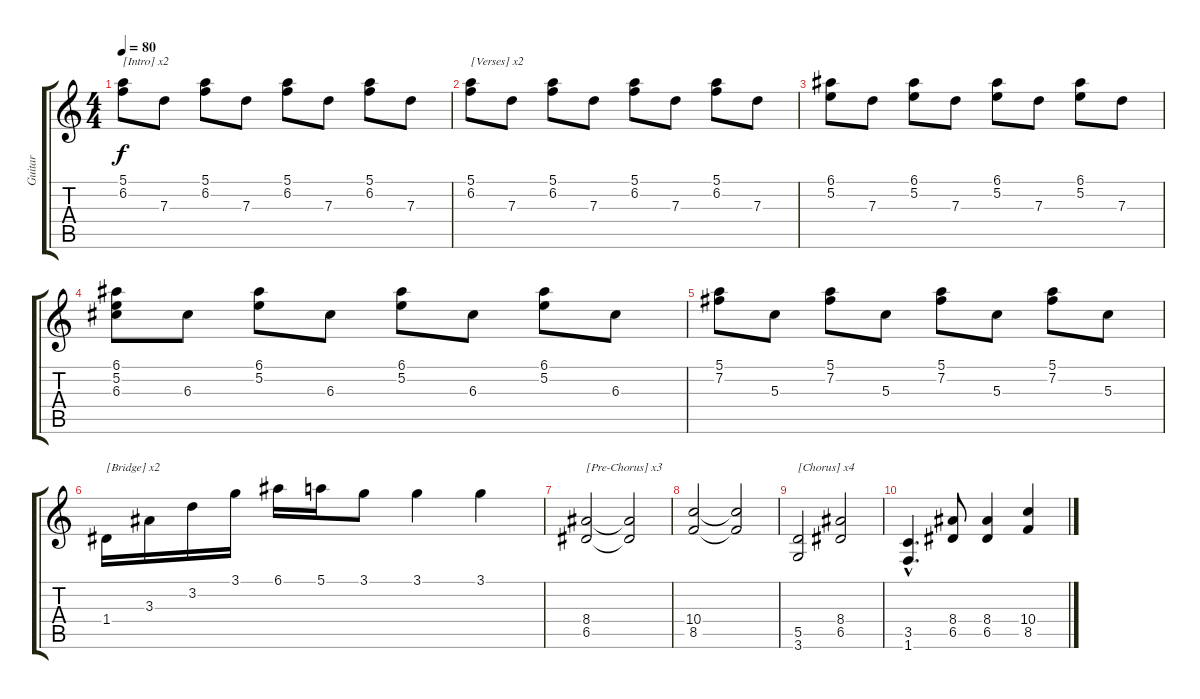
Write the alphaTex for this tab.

\track ("Guitar" "Guitar") {instrument acousticguitarsteel}
\staff {score tabs}
\tuning (E4 B3 G3 D3 A2 E2) {hide}
\ts (4 4)
\tempo 80
\clef g2
\ks c
(5.1 6.2).8{txt "[Intro] x2" dy f instrument acousticguitarsteel} 7.3.8 (5.1 6.2).8 7.3.8 (5.1 6.2).8 7.3.8 (5.1 6.2).8 7.3.8 |
(5.1 6.2).8{txt "[Verses] x2"} 7.3.8 (5.1 6.2).8 7.3.8 (5.1 6.2).8 7.3.8 (5.1 6.2).8 7.3.8 |
(6.1 5.2).8 7.3.8 (6.1 5.2).8 7.3.8 (6.1 5.2).8 7.3.8 (6.1 5.2).8 7.3.8 |
(6.1 5.2 6.3).8 6.3.8 (6.1 5.2).8 6.3.8 (6.1 5.2).8 6.3.8 (6.1 5.2).8 6.3.8 |
(5.1 7.2).8 5.3.8 (5.1 7.2).8 5.3.8 (5.1 7.2).8 5.3.8 (5.1 7.2).8 5.3.8 |
1.4.16{txt "[Bridge] x2"} 3.3.16 3.2.16 3.1.16 6.1.16 5.1.16 3.1.8 3.1.4 3.1.4 |
(8.4 6.5).2{txt "[Pre-Chorus] x3" instrument distortionguitar} (8.4{t} 6.5{t}).2 |
(10.4 8.5).2 (10.4{t} 8.5{t}).2 |
(5.5 3.6).2{txt "[Chorus] x4"} (8.4 6.5).2 |
(3.5{hac} 1.6{hac}).4{d} (8.4 6.5).8 (8.4 6.5).4 (10.4 8.5).4
